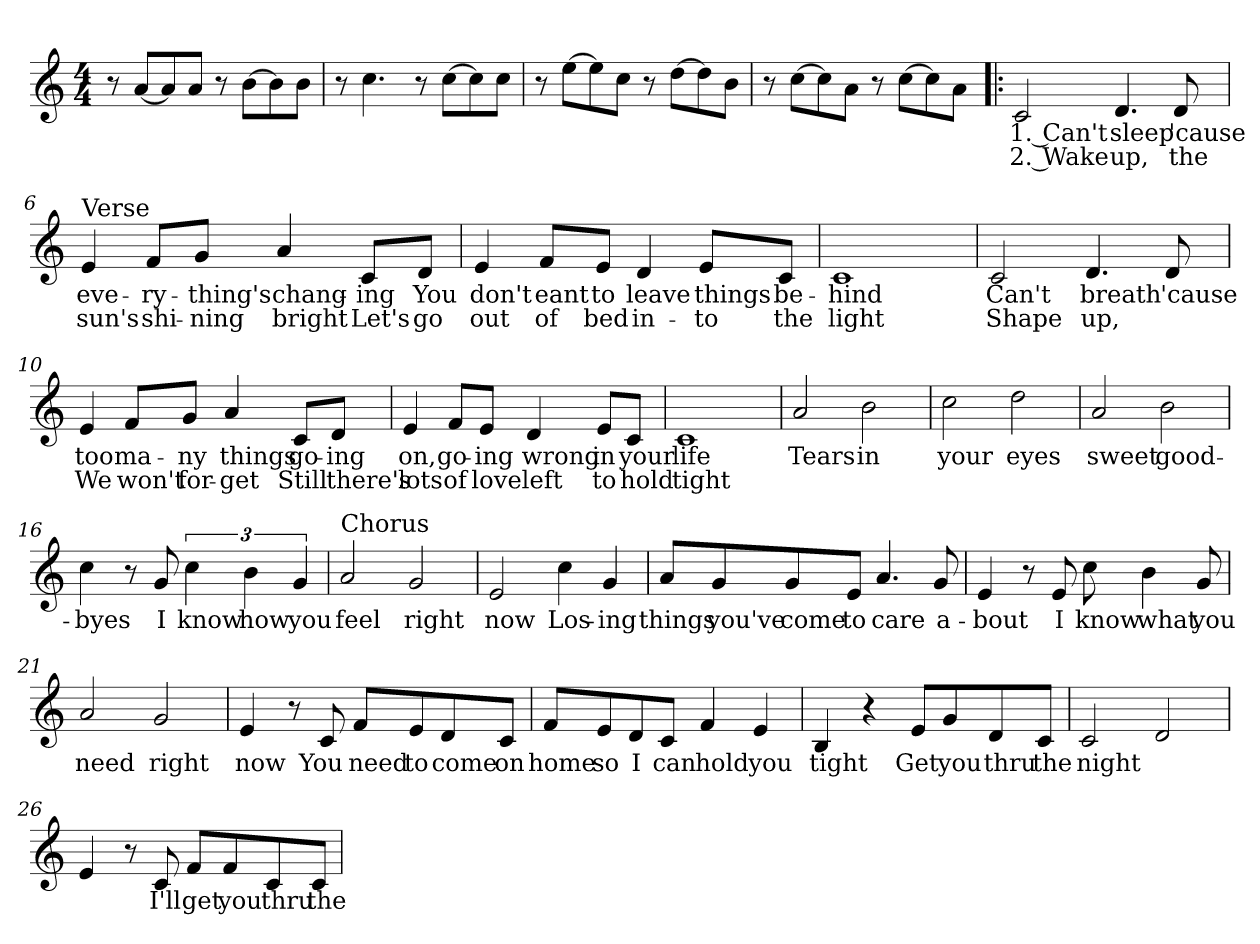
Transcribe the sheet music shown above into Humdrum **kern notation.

**kern	**text	**text
*part1	*part1	*part1
*staff1	*staff1	*staff1
*clefG2	*	*
*k[]	*	*
*C:	*	*
*M4/4	*	*
=1	=1	=1
8r	.	.
[8a/L	.	.
8a/]	.	.
8a/J	.	.
8r	.	.
[8b\L	.	.
8b\]	.	.
8b\J	.	.
=2	=2	=2
8r	.	.
4.cc\	.	.
8r	.	.
[8cc\L	.	.
8cc\]	.	.
8cc\J	.	.
=3	=3	=3
8r	.	.
[8ee\L	.	.
8ee\]	.	.
8cc\J	.	.
8r	.	.
[8dd\L	.	.
8dd\]	.	.
8b\J	.	.
=4	=4	=4
8r	.	.
[8cc\L	.	.
8cc\]	.	.
8a\J	.	.
8r	.	.
[8cc\L	.	.
8cc\]	.	.
8a\J	.	.
=5!|:	=5!|:	=5!|:
!	!LO:LY:b	!LO:LY:b
2c/	1. Can't	2. Wake
!	!LO:LY:b	!LO:LY:b
4.d/	sleep	up,
!	!LO:LY:b	!LO:LY:b
8d/	'cause	the
!!LO:LB:g=z
=6	=6	=6
!LO:TX:a:t=Verse	!	!
!	!LO:LY:b	!LO:LY:b
4e/	eve-	sun's
!	!LO:LY:b	!LO:LY:b
8f/L	-ry-	shi-
!	!LO:LY:b	!LO:LY:b
8g/J	-thing's	-ning
!	!LO:LY:b	!LO:LY:b
4a/	chang-	bright
!	!LO:LY:b	!LO:LY:b
8c/L	-ing	Let's
!	!LO:LY:b	!LO:LY:b
8d/J	You	go
=7	=7	=7
!	!LO:LY:b	!LO:LY:b
4e/	don't	out
!	!LO:LY:b	!LO:LY:b
8f/L	eant	of
!	!LO:LY:b	!LO:LY:b
8e/J	to	bed
!	!LO:LY:b	!LO:LY:b
4d/	leave	in-
!	!LO:LY:b	!LO:LY:b
8e/L	things	-to
!	!LO:LY:b	!LO:LY:b
8c/J	be-	the
=8	=8	=8
!	!LO:LY:b	!LO:LY:b
1c	-hind	light
=9	=9	=9
!	!LO:LY:b	!LO:LY:b
2c/	Can't	Shape
!	!LO:LY:b	!LO:LY:b
4.d/	breath	up,
!	!LO:LY:b	!
8d/	'cause	.
!!LO:LB:g=z
=10	=10	=10
!	!LO:LY:b	!LO:LY:b
4e/	too	We
!	!LO:LY:b	!LO:LY:b
8f/L	ma-	won't
!	!LO:LY:b	!LO:LY:b
8g/J	-ny	for-
!	!LO:LY:b	!LO:LY:b
4a/	things	-get
!	!LO:LY:b	!LO:LY:b
8c/L	go-	Still
!	!LO:LY:b	!LO:LY:b
8d/J	-ing	there's
=11	=11	=11
!	!LO:LY:b	!LO:LY:b
4e/	on,	lots
!	!LO:LY:b	!LO:LY:b
8f/L	go-	of
!	!LO:LY:b	!LO:LY:b
8e/J	-ing	love
!	!LO:LY:b	!LO:LY:b
4d/	wrong	left
!	!LO:LY:b	!LO:LY:b
8e/L	in	to
!	!LO:LY:b	!LO:LY:b
8c/J	your	hold
=12	=12	=12
!	!LO:LY:b	!LO:LY:b
1c	life	tight
=13	=13	=13
!	!LO:LY:b	!
2a/	Tears	.
!	!LO:LY:b	!
2b\	in	.
=14	=14	=14
!	!LO:LY:b	!
2cc\	your	.
!	!LO:LY:b	!
2dd\	eyes	.
=15	=15	=15
!	!LO:LY:b	!
2a/	sweet	.
!	!LO:LY:b	!
2b\	good-	.
!!LO:LB:g=z
=16	=16	=16
!	!LO:LY:b	!
4cc\	-byes	.
8r	.	.
!	!LO:LY:b	!
8g/	I	.
!	!LO:LY:b	!
6cc\	know	.
!	!LO:LY:b	!
6b\	how	.
!	!LO:LY:b	!
6g/	you	.
=17	=17	=17
!LO:TX:a:t=Chorus	!	!
!	!LO:LY:b	!
2a/	feel	.
!	!LO:LY:b	!
2g/	right	.
=18	=18	=18
!	!LO:LY:b	!
2e/	now	.
!	!LO:LY:b	!
4cc\	Los-	.
!	!LO:LY:b	!
4g/	-ing	.
=19	=19	=19
!	!LO:LY:b	!
8a/L	things	.
!	!LO:LY:b	!
8g/	you've	.
!	!LO:LY:b	!
8g/	come	.
!	!LO:LY:b	!
8e/J	to	.
!	!LO:LY:b	!
4.a/	care	.
!	!LO:LY:b	!
8g/	a-	.
=20	=20	=20
!	!LO:LY:b	!
4e/	-bout	.
8r	.	.
!	!LO:LY:b	!
8e/	I	.
!	!LO:LY:b	!
8cc\	know	.
!	!LO:LY:b	!
4b\	what	.
!	!LO:LY:b	!
8g/	you	.
!!LO:LB:g=z
=21	=21	=21
!	!LO:LY:b	!
2a/	need	.
!	!LO:LY:b	!
2g/	right	.
=22	=22	=22
!	!LO:LY:b	!
4e/	now	.
8r	.	.
!	!LO:LY:b	!
8c/	You	.
!	!LO:LY:b	!
8f/L	need	.
!	!LO:LY:b	!
8e/	to	.
!	!LO:LY:b	!
8d/	come	.
!	!LO:LY:b	!
8c/J	on	.
=23	=23	=23
!	!LO:LY:b	!
8f/L	home	.
!	!LO:LY:b	!
8e/	so	.
!	!LO:LY:b	!
8d/	I	.
!	!LO:LY:b	!
8c/J	can	.
!	!LO:LY:b	!
4f/	hold	.
!	!LO:LY:b	!
4e/	you	.
=24	=24	=24
!	!LO:LY:b	!
4B/	tight	.
4r	.	.
!	!LO:LY:b	!
8e/L	Get	.
!	!LO:LY:b	!
8g/	you	.
!	!LO:LY:b	!
8d/	thru	.
!	!LO:LY:b	!
8c/J	the	.
=25	=25	=25
!	!LO:LY:b	!
2c/	night	.
2d/	.	.
!!LO:LB:g=z
=26	=26	=26
4e/	.	.
8r	.	.
!	!LO:LY:b	!
8c/	I'll	.
!	!LO:LY:b	!
8f/L	get	.
!	!LO:LY:b	!
8f/	you	.
!	!LO:LY:b	!
8c/	thru	.
!	!LO:LY:b	!
8c/J	the	.
=	=	=
*-	*-	*-
